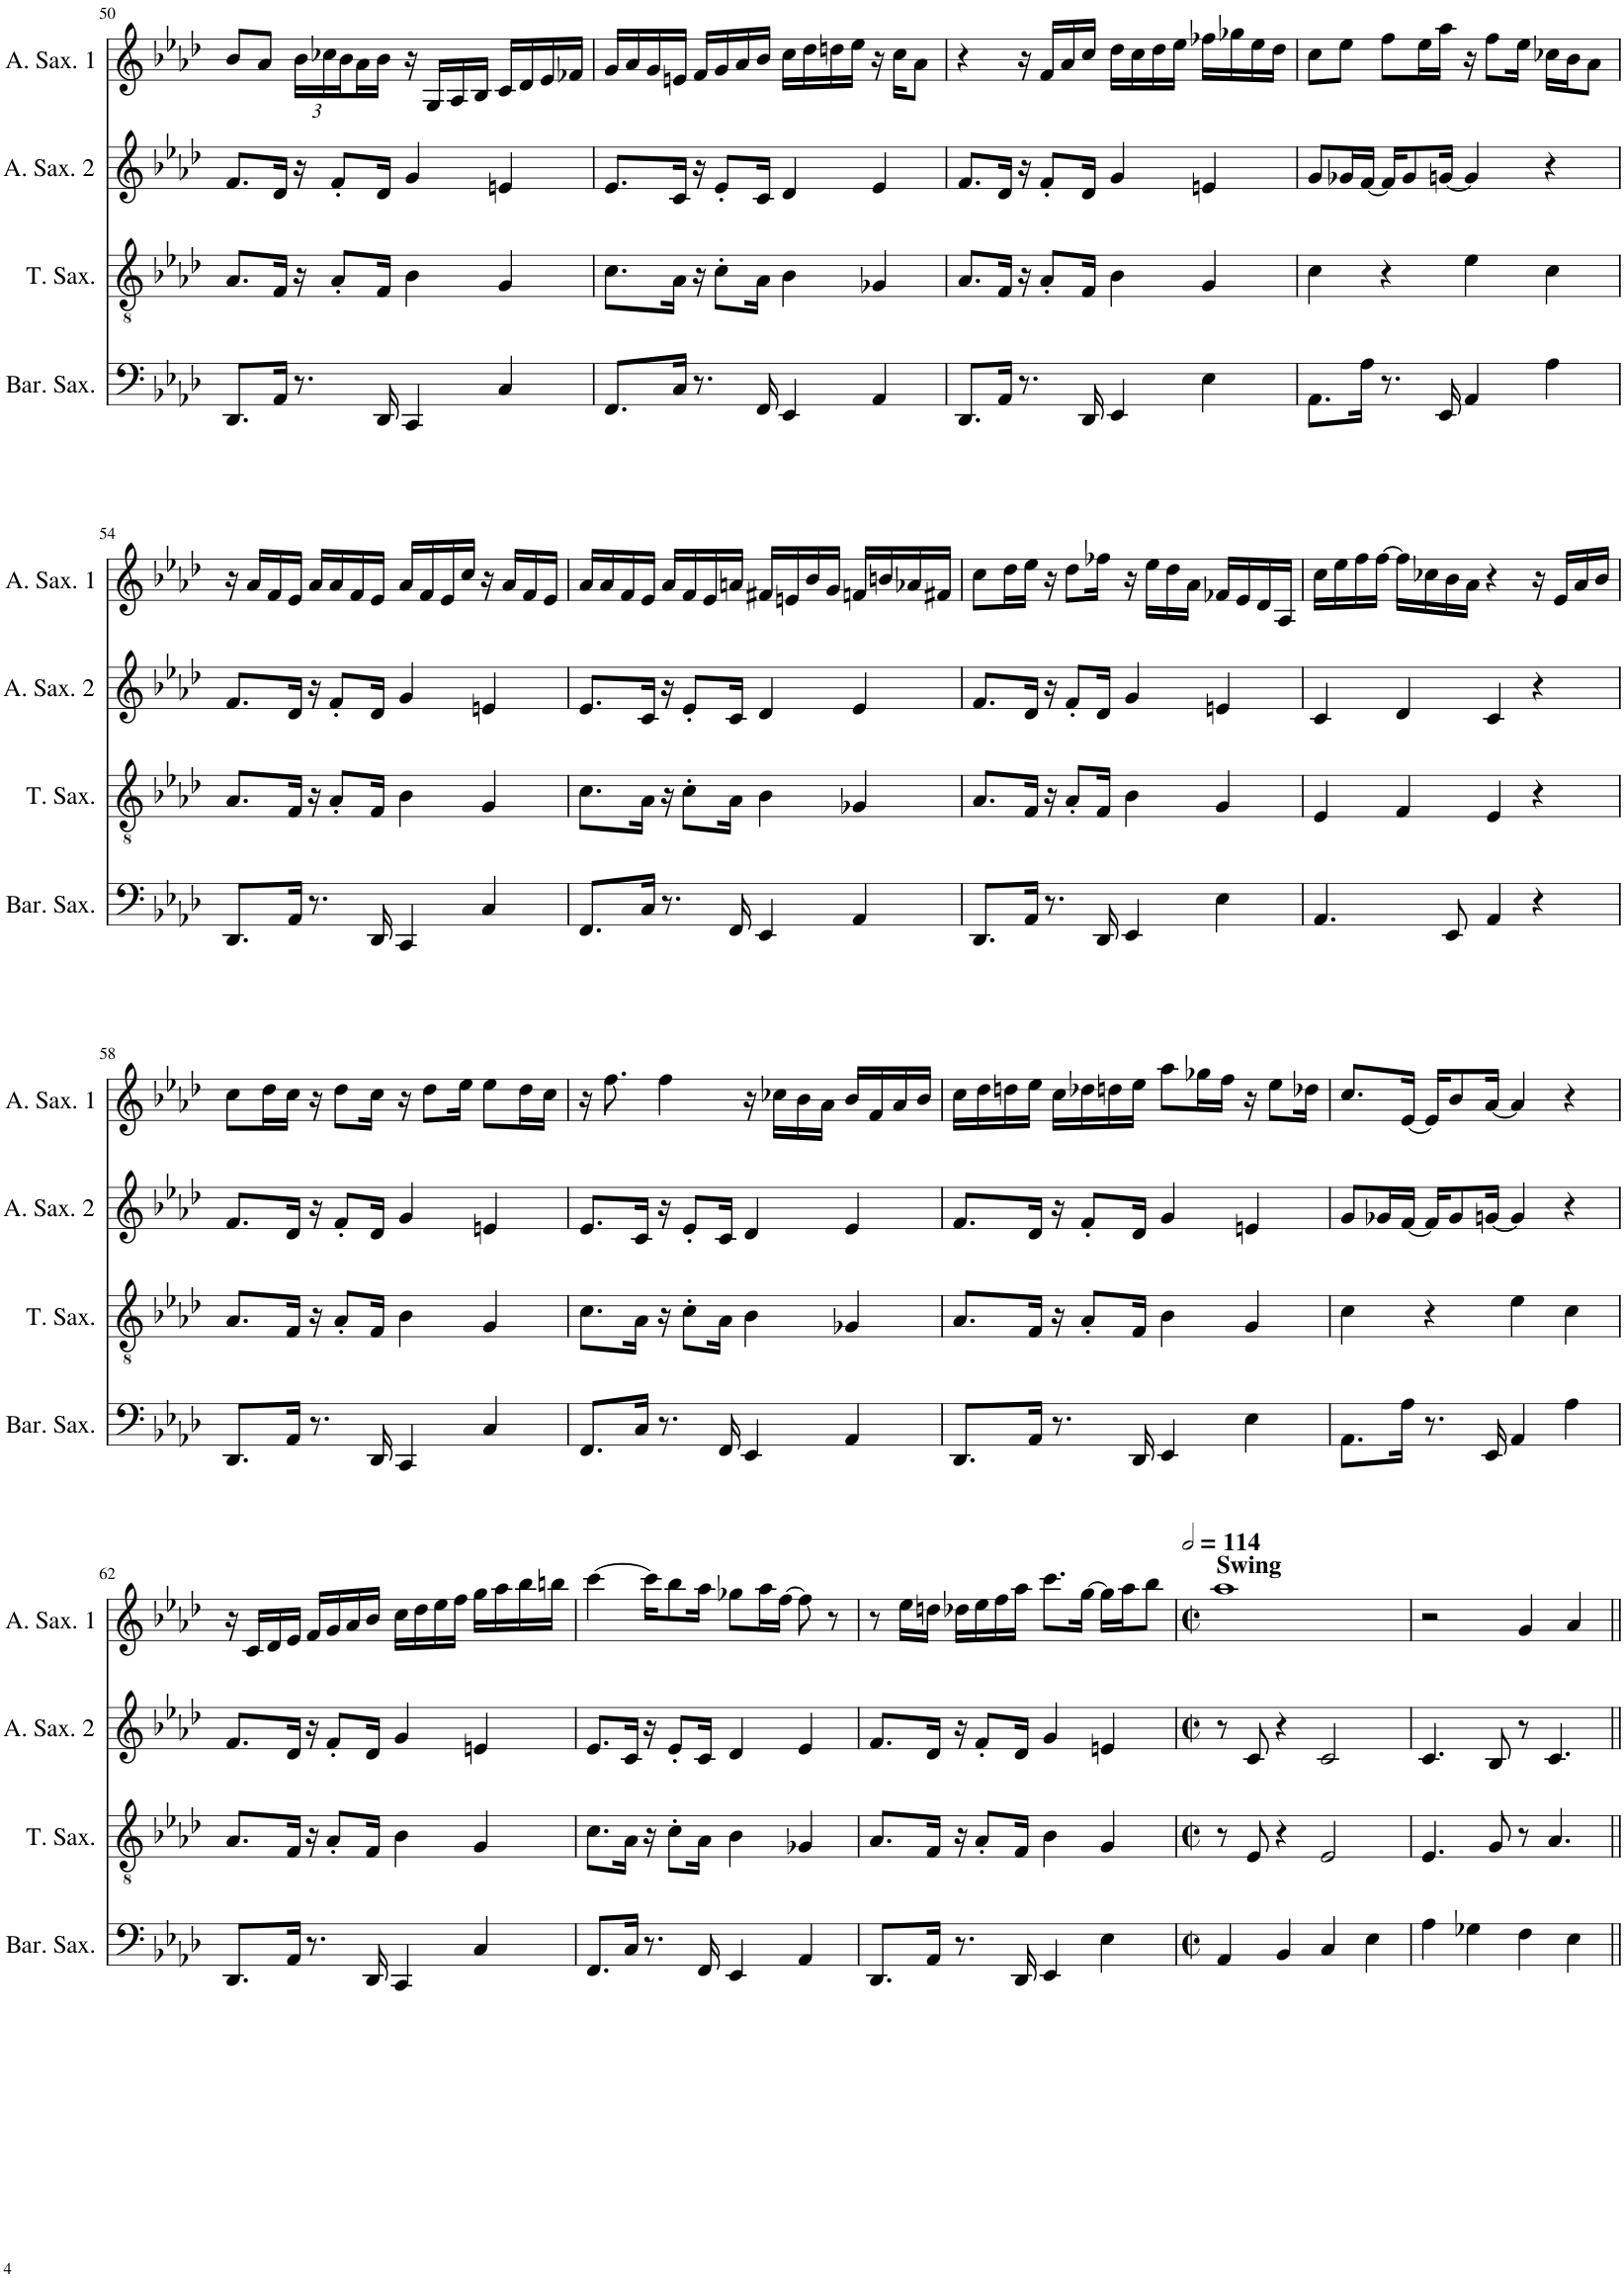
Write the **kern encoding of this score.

**kern	**kern	**kern	**kern
*part4	*part3	*part2	*part1
*staff4	*staff3	*staff2	*staff1
*I"Baritone Saxophone	*I"Tenor Saxophone	*I"Alto Saxophone 2	*I"Alto Saxophone 1
*I'Bar. Sax.	*I'T. Sax.	*I'A. Sax. 2	*I'A. Sax. 1
!!LO:PB:g=z
*clefF4	*clefGv2	*clefG2	*clefG2
*ITrd12c21	*ITrd8c14	*ITrd5c9	*ITrd5c9
*k[b-e-a-d-]	*k[b-e-a-d-]	*k[b-e-a-d-]	*k[b-e-a-d-]
*M4/4	*M4/4	*M4/4	*M4/4
=50	=50	=50	=50
8.DD-/L	8.A-/L	8.f/L	8b-/L
.	.	.	8a-/J
16AA-/Jk	16F/Jk	16d-/Jk	.
*	*	*	*Xbrackettup
8.r	16r	16r	24b-\LL
.	.	.	24cc-X\
.	8A-'/L	8f'/L	.
.	.	.	24b-\
.	.	.	16a-\
16DD-/	16F/Jk	16d-/Jk	16b-\JJ
4CC/	4B-\	4g/	16r
.	.	.	16G/LL
.	.	.	16A-/
.	.	.	16B-/JJ
4C/	4G/	4en/	16c/LL
.	.	.	16d-/
.	.	.	16e-/
.	.	.	16f-X/JJ
=51	=51	=51	=51
8.FF/L	8.c\L	8.e-/L	16g/LL
.	.	.	16a-/
.	.	.	16g/
16C/Jk	16A-\Jk	16c/Jk	16en/JJ
8.r	16r	16r	16f/LL
.	8c'\L	8e-'/L	16g/
.	.	.	16a-/
16FF/	16A-\Jk	16c/Jk	16b-/JJ
4EE-/	4B-\	4d-/	16cc\LL
.	.	.	16dd-\
.	.	.	16ddn\
.	.	.	16ee-\JJ
4AA-/	4G-X/	4e-/	16r
.	.	.	16cc\KL
.	.	.	8a-\J
=52	=52	=52	=52
8.DD-/L	8.A-/L	8.f/L	4r
16AA-/Jk	16F/Jk	16d-/Jk	.
8.r	16r	16r	16r
.	8A-'/L	8f'/L	16f/LL
.	.	.	16a-/
16DD-/	16F/Jk	16d-/Jk	16cc/JJ
4EE-/	4B-\	4g/	16dd-\LL
.	.	.	16cc\
.	.	.	16dd-\
.	.	.	16ee-\JJ
4E-\	4G/	4en/	16ff-X\LL
.	.	.	16gg-X\
.	.	.	16ee-\
.	.	.	16dd-\JJ
=53	=53	=53	=53
8.AA-\L	4c\	8g/L	8cc\L
.	.	16g-X/L	8ee-\J
16A-\Jk	.	[16f/JJ	.
8.r	4r	16f/KL]	8ff\L
.	.	8g-/	.
.	.	.	16ee-\L
16EE-/	.	[16gn/Jk	16aa-\JJ
4AA-/	4e-\	4g/]	16r
.	.	.	8ff\L
.	.	.	16ee-\Jk
4A-\	4c\	4r	16cc-X\LL
.	.	.	16b-\J
.	.	.	8a-\J
!!LO:LB:g=z
=54	=54	=54	=54
8.DD-/L	8.A-/L	8.f/L	16r
.	.	.	16a-/LL
.	.	.	16f/
16AA-/Jk	16F/Jk	16d-/Jk	16e-/JJ
8.r	16r	16r	16a-/LL
.	8A-'/L	8f'/L	16a-/
.	.	.	16f/
16DD-/	16F/Jk	16d-/Jk	16e-/JJ
4CC/	4B-\	4g/	16a-/LL
.	.	.	16f/
.	.	.	16e-/
.	.	.	16cc/JJ
4C/	4G/	4en/	16r
.	.	.	16a-/LL
.	.	.	16f/
.	.	.	16e-/JJ
=55	=55	=55	=55
8.FF/L	8.c\L	8.e-/L	16a-/LL
.	.	.	16a-/
.	.	.	16f/
16C/Jk	16A-\Jk	16c/Jk	16e-/JJ
8.r	16r	16r	16a-/LL
.	8c'\L	8e-'/L	16f/
.	.	.	16e-/
16FF/	16A-\Jk	16c/Jk	16an/JJ
4EE-/	4B-\	4d-/	16f#X/LL
.	.	.	16en/
.	.	.	16b-/
.	.	.	16g/JJ
4AA-/	4G-X/	4e-/	16fn/LL
.	.	.	16bn/
.	.	.	16a-X/
.	.	.	16f#X/JJ
=56	=56	=56	=56
8.DD-/L	8.A-/L	8.f/L	8cc\L
.	.	.	16dd-\L
16AA-/Jk	16F/Jk	16d-/Jk	16ee-\JJ
8.r	16r	16r	16r
.	8A-'/L	8f'/L	8dd-\L
16DD-/	16F/Jk	16d-/Jk	16ff-X\Jk
4EE-/	4B-\	4g/	16r
.	.	.	16ee-\LL
.	.	.	16dd-\
.	.	.	16a-\JJ
4E-\	4G/	4en/	16f-X/LL
.	.	.	16e-/
.	.	.	16d-/
.	.	.	16A-/JJ
=57	=57	=57	=57
4.AA-/	4E-/	4c/	16cc\LL
.	.	.	16ee-\
.	.	.	16ff\
.	.	.	[16ff\JJ
.	4F/	4d-/	16ff\LL]
.	.	.	16cc-X\
8EE-/	.	.	16b-\
.	.	.	16a-\JJ
4AA-/	4E-/	4c/	4r
4r	4r	4r	16r
.	.	.	16e-/LL
.	.	.	16a-/
.	.	.	16b-/JJ
!!LO:LB:g=z
=58	=58	=58	=58
8.DD-/L	8.A-/L	8.f/L	8cc\L
.	.	.	16dd-\L
16AA-/Jk	16F/Jk	16d-/Jk	16cc\JJ
8.r	16r	16r	16r
.	8A-'/L	8f'/L	8dd-\L
16DD-/	16F/Jk	16d-/Jk	16cc\Jk
4CC/	4B-\	4g/	16r
.	.	.	8dd-\L
.	.	.	16ee-\Jk
4C/	4G/	4en/	8ee-\L
.	.	.	16dd-\L
.	.	.	16cc\JJ
=59	=59	=59	=59
8.FF/L	8.c\L	8.e-/L	16r
.	.	.	8.ff\
16C/Jk	16A-\Jk	16c/Jk	.
8.r	16r	16r	4ff\
.	8c'\L	8e-'/L	.
16FF/	16A-\Jk	16c/Jk	.
4EE-/	4B-\	4d-/	16r
.	.	.	16cc-X\LL
.	.	.	16b-\
.	.	.	16a-\JJ
4AA-/	4G-X/	4e-/	16b-/LL
.	.	.	16f/
.	.	.	16a-/
.	.	.	16b-/JJ
=60	=60	=60	=60
8.DD-/L	8.A-/L	8.f/L	16cc\LL
.	.	.	16dd-\
.	.	.	16ddn\
16AA-/Jk	16F/Jk	16d-/Jk	16ee-\JJ
8.r	16r	16r	16cc\LL
.	8A-'/L	8f'/L	16dd-X\
.	.	.	16ddn\
16DD-/	16F/Jk	16d-/Jk	16ee-\JJ
4EE-/	4B-\	4g/	8aa-\L
.	.	.	16gg-X\L
.	.	.	16ff\JJ
4E-\	4G/	4en/	16r
.	.	.	8ee-\L
.	.	.	16dd-X\Jk
=61	=61	=61	=61
8.AA-\L	4c\	8g/L	8.cc/L
.	.	16g-X/L	.
16A-\Jk	.	[16f/JJ	[16e-/Jk
8.r	4r	16f/KL]	16e-/KL]
.	.	8g-/	8b-/
16EE-/	.	[16gn/Jk	[16a-/Jk
4AA-/	4e-\	4g/]	4a-/]
4A-\	4c\	4r	4r
!!LO:LB:g=z
=62	=62	=62	=62
8.DD-/L	8.A-/L	8.f/L	16r
.	.	.	16c/LL
.	.	.	16d-/
16AA-/Jk	16F/Jk	16d-/Jk	16e-/JJ
8.r	16r	16r	16f/LL
.	8A-'/L	8f'/L	16g/
.	.	.	16a-/
16DD-/	16F/Jk	16d-/Jk	16b-/JJ
4CC/	4B-\	4g/	16cc\LL
.	.	.	16dd-\
.	.	.	16ee-\
.	.	.	16ff\JJ
4C/	4G/	4en/	16gg\LL
.	.	.	16aa-\
.	.	.	16bb-\
.	.	.	16bbn\JJ
=63	=63	=63	=63
8.FF/L	8.c\L	8.e-/L	[4ccc\
16C/Jk	16A-\Jk	16c/Jk	.
8.r	16r	16r	16ccc\KL]
.	8c'\L	8e-'/L	8bb-\
16FF/	16A-\Jk	16c/Jk	16aa-\Jk
4EE-/	4B-\	4d-/	8gg-X\L
.	.	.	16aa-\L
.	.	.	[16ff\JJ
4AA-/	4G-X/	4e-/	8ff\]
.	.	.	8r
=64	=64	=64	=64
8.DD-/L	8.A-/L	8.f/L	8r
.	.	.	16ee-\LL
16AA-/Jk	16F/Jk	16d-/Jk	16ddn\JJ
8.r	16r	16r	16dd-X\LL
.	8A-'/L	8f'/L	16ee-\
.	.	.	16ff\
16DD-/	16F/Jk	16d-/Jk	16aa-\JJ
4EE-/	4B-\	4g/	8.ccc\L
.	.	.	[16gg\Jk
4E-\	4G/	4en/	16gg\LL]
.	.	.	16aa-\J
.	.	.	8bb-\J
=65	=65	=65	=65
*M2/2	*M2/2	*M2/2	*M2/2
*met(c|)	*met(c|)	*met(c|)	*met(c|)
*	*	*	*MM228
!	!	!	!LO:TX:a:B:t=Swing
4AA-/	8r	8r	1aa-
.	8E-/	8c/	.
4BB-/	4r	4r	.
4C/	2E-/	2c/	.
4E-\	.	.	.
=66	=66	=66	=66
4A-\	4.E-/	4.c/	2r
4G-X\	.	.	.
.	8G/	8B-/	.
4F\	8r	8r	4g/
.	4.A-/	4.c/	.
4E-\	.	.	4a-/
=||	=||	=||	=||
*-	*-	*-	*-
